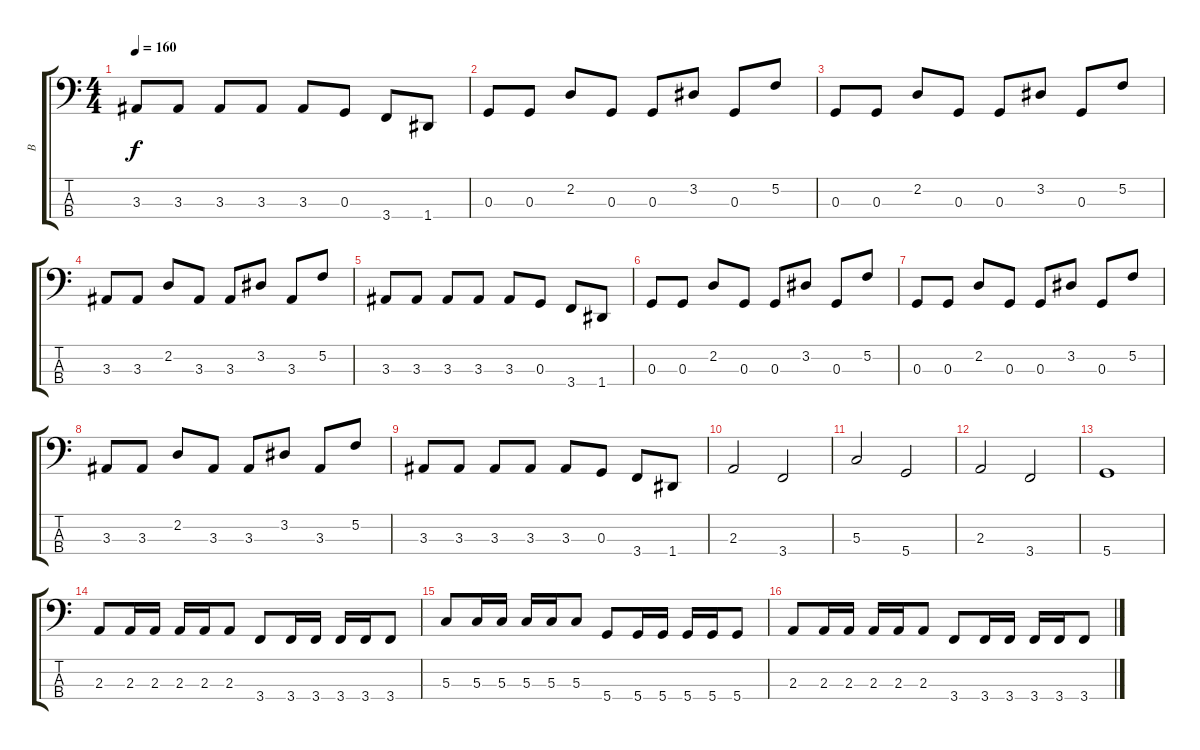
\track ("B" "B") {instrument electricbasspick}
\staff {score tabs}
\tuning (F2 C2 G1 D1) {hide}
\ts (4 4)
\tempo 160
\clef f4
\ks c
3.3.8{dy f} 3.3.8 3.3.8 3.3.8 3.3.8 0.3.8 3.4.8 1.4.8 |
0.3.8 0.3.8 2.2.8 0.3.8 0.3.8 3.2.8 0.3.8 5.2.8 |
0.3.8 0.3.8 2.2.8 0.3.8 0.3.8 3.2.8 0.3.8 5.2.8 |
3.3.8 3.3.8 2.2.8 3.3.8 3.3.8 3.2.8 3.3.8 5.2.8 |
3.3.8 3.3.8 3.3.8 3.3.8 3.3.8 0.3.8 3.4.8 1.4.8 |
0.3.8 0.3.8 2.2.8 0.3.8 0.3.8 3.2.8 0.3.8 5.2.8 |
0.3.8 0.3.8 2.2.8 0.3.8 0.3.8 3.2.8 0.3.8 5.2.8 |
3.3.8 3.3.8 2.2.8 3.3.8 3.3.8 3.2.8 3.3.8 5.2.8 |
3.3.8 3.3.8 3.3.8 3.3.8 3.3.8 0.3.8 3.4.8 1.4.8 |
\section ("" "")
2.3.2 3.4.2 |
5.3.2 5.4.2 |
2.3.2 3.4.2 |
5.4.1 |
\section ("" "")
2.3.8 2.3.16 2.3.16 2.3.16 2.3.16 2.3.8 3.4.8 3.4.16 3.4.16 3.4.16 3.4.16 3.4.8 |
5.3.8 5.3.16 5.3.16 5.3.16 5.3.16 5.3.8 5.4.8 5.4.16 5.4.16 5.4.16 5.4.16 5.4.8 |
2.3.8 2.3.16 2.3.16 2.3.16 2.3.16 2.3.8 3.4.8 3.4.16 3.4.16 3.4.16 3.4.16 3.4.8
